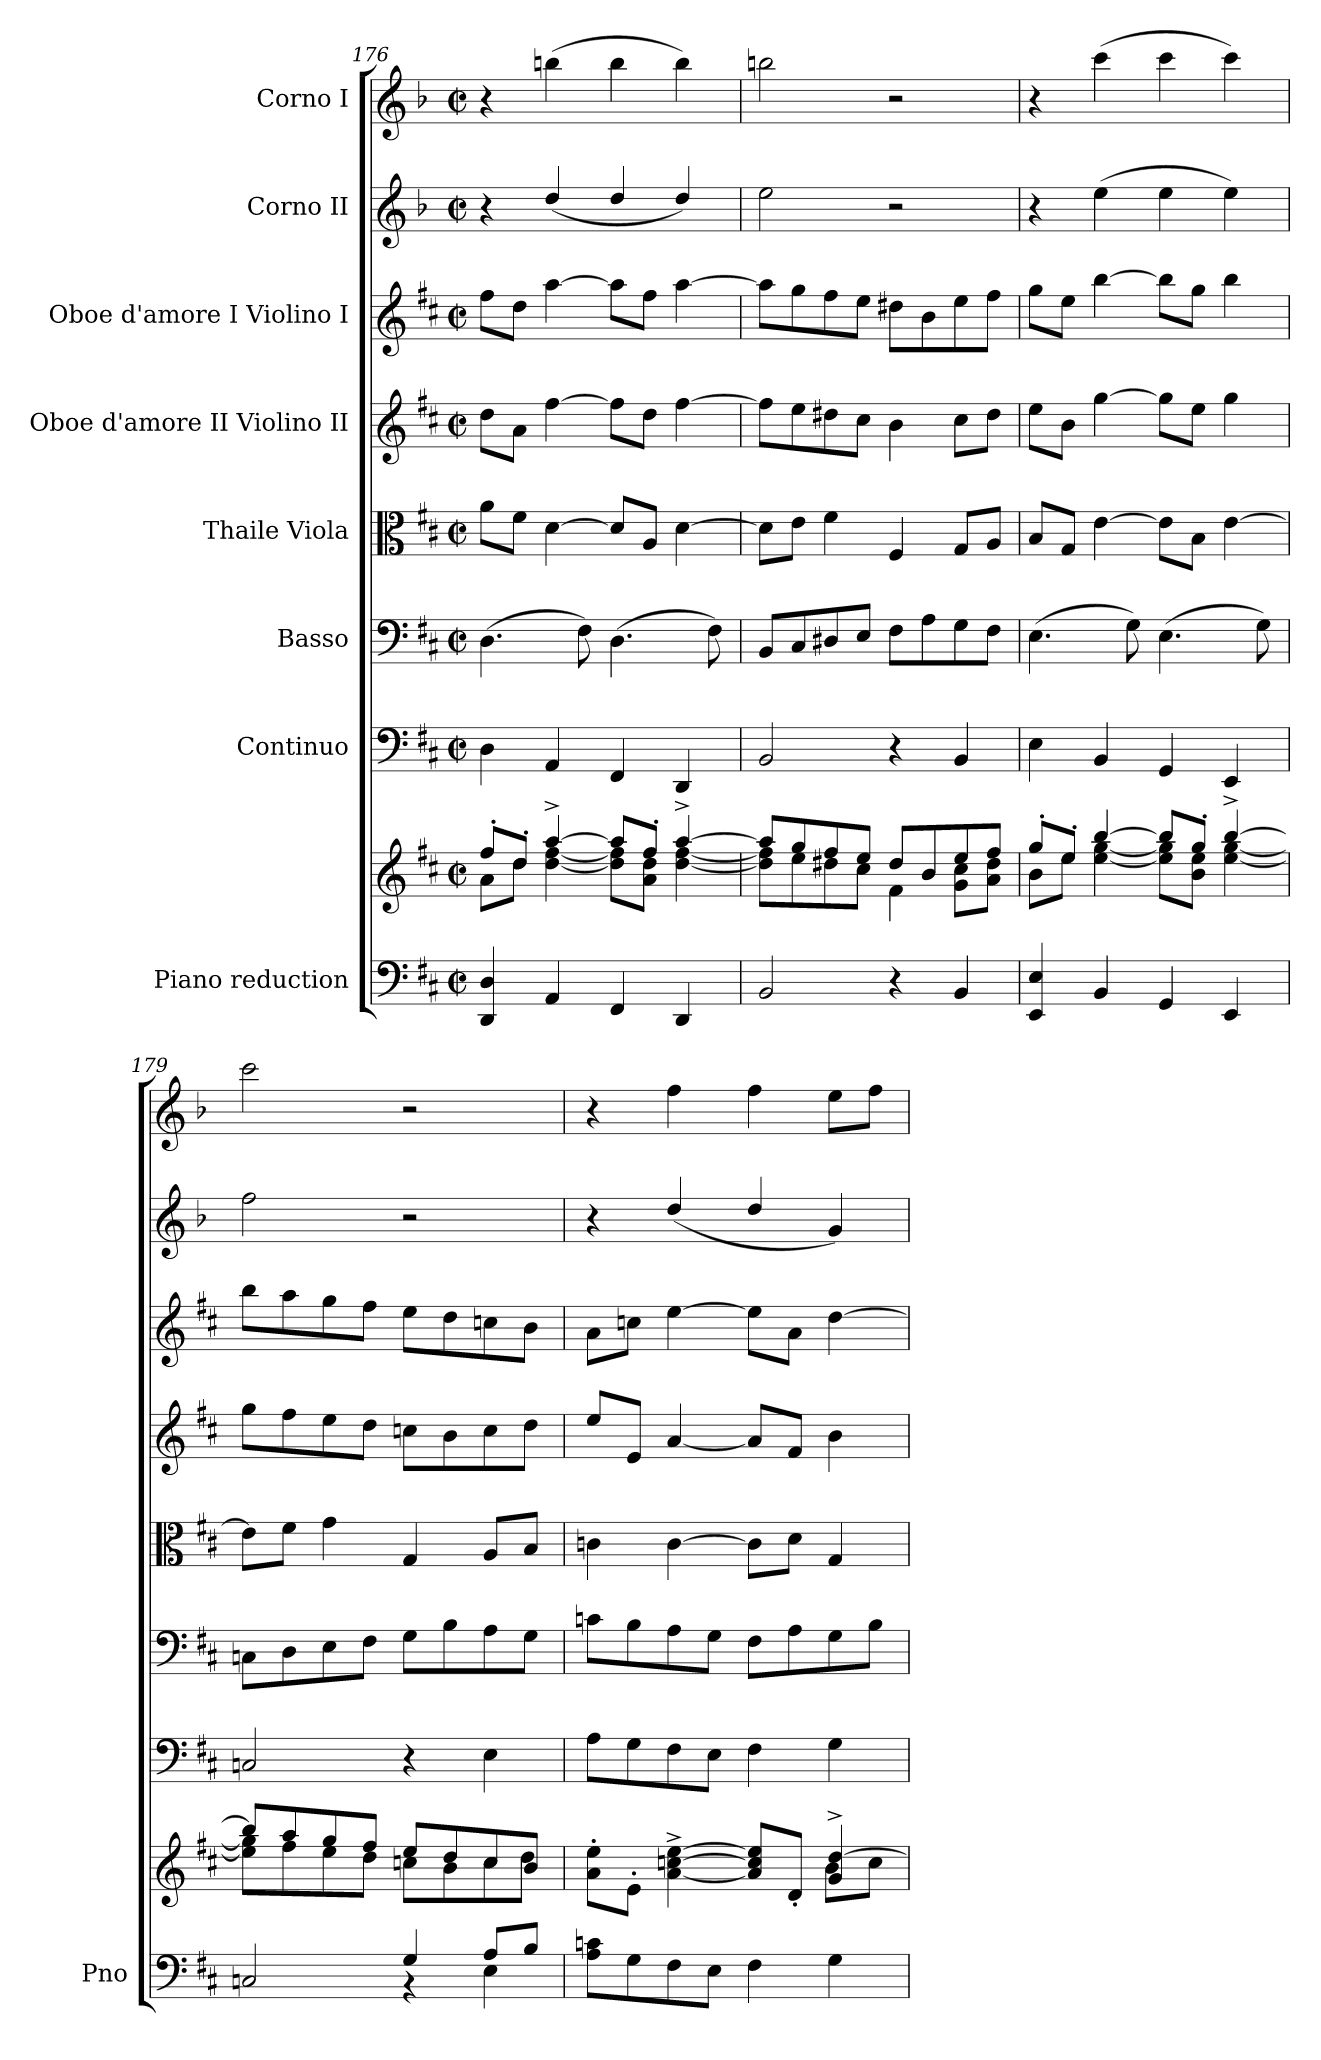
**kern	**kern	**kern	**kern	**kern	**kern	**kern	**kern	**kern
*part8	*part8	*part7	*part6	*part5	*part4	*part3	*part2	*part1
*staff9	*staff8	*staff7	*staff6	*staff5	*staff4	*staff3	*staff2	*staff1
*I"Piano reduction	*	*I"Continuo	*I"Basso	*I"Thaile Viola	*I"Oboe d'amore II Violino II	*I"Oboe d'amore I Violino I	*I"Corno II	*I"Corno I
*I'Pno	*	*	*	*	*	*	*	*
*clefF4	*clefG2	*clefF4	*clefF4	*clefC3	*clefG2	*clefG2	*clefG2	*clefG2
*	*	*	*	*	*	*	*ITrd3c5	*ITrd3c5
*k[f#c#]	*k[f#c#]	*k[f#c#]	*k[f#c#]	*k[f#c#]	*k[f#c#]	*k[f#c#]	*k[]	*k[]
*M2/2	*M2/2	*M2/2	*M2/2	*M2/2	*M2/2	*M2/2	*M2/2	*M2/2
*met(c|)	*met(c|)	*met(c|)	*met(c|)	*met(c|)	*met(c|)	*met(c|)	*met(c|)	*met(c|)
=176	=176	=176	=176	=176	=176	=176	=176	=176
*	*^	*	*	*	*	*	*	*
4DD/ 4D/	8ff#'/L	8a\L	4D\	(4.D\	8a\L	8dd\L	8ff#\L	4r	4r
.	8dd'/J	8dd\J	.	.	8f#\J	8a\J	8dd\J	.	.
4AA/	[4aa^/	[4dd\ [4ff#\	4AA/	.	[4d\	[4ff#\	[4aa\	(4a/	(4ff#X\
.	.	.	.	8F#\)	.	.	.	.	.
4FF#/	8aa/L]	8dd\] 8ff#\]L	4FF#/	(4.D\	8d/L]	8ff#\L]	8aa\L]	4a/	4ff#\
.	8ff#'/J	8a\ 8dd\J	.	.	8A/J	8dd\J	8ff#\J	.	.
4DD/	[4aa^/	[4dd\ [4ff#\	4DD/	.	[4d\	[4ff#\	[4aa\	4a/)	4ff#\)
.	.	.	.	8F#\)	.	.	.	.	.
=177	=177	=177	=177	=177	=177	=177	=177	=177	=177
2BB/	8aa/L]	8dd\] 8ff#\]L	2BB/	8BB/L	8d\L]	8ff#\L]	8aa\L]	2b\	2ff#X\
.	8gg/	8ee\	.	8C#/	8e\J	8ee\	8gg\	.	.
.	8ff#/	8dd#X\	.	8D#X/	4f#\	8dd#X\	8ff#\	.	.
.	8ee/J	8cc#\J	.	8E/J	.	8cc#\J	8ee\J	.	.
4r	8dd#/L	4f#\	4r	8F#\L	4F#/	4b\	8dd#X\L	2r	2r
.	8b/	.	.	8A\	.	.	8b\	.	.
4BB/	8ee/	8g\ 8cc#\L	4BB/	8G\	8G/L	8cc#\L	8ee\	.	.
.	8ff#/J	8a\ 8dd#\J	.	8F#\J	8A/J	8dd#\J	8ff#\J	.	.
=178	=178	=178	=178	=178	=178	=178	=178	=178	=178
4EE/ 4E/	8gg'/L	8b\L	4E\	(4.E\	8B/L	8ee\L	8gg\L	4r	4r
.	8ee'/J	8ee\J	.	.	8G/J	8b\J	8ee\J	.	.
4BB/	[4bb/	[4ee\ [4gg\	4BB/	.	[4e\	[4gg\	[4bb\	(4b\	(4gg\
.	.	.	.	8G\)	.	.	.	.	.
4GG/	8bb/L]	8ee\] 8gg\]L	4GG/	(4.E\	8e\L]	8gg\L]	8bb\L]	4b\	4gg\
.	8gg'/J	8b\ 8ee\J	.	.	8B\J	8ee\J	8gg\J	.	.
4EE/	[4bb^/	[4ee\ [4gg\	4EE/	.	[4e\	4gg\	4bb\	4b\)	4gg\)
.	.	.	.	8G\)	.	.	.	.	.
!!LO:PB:g=z
=179	=179	=179	=179	=179	=179	=179	=179	=179	=179
*^	*	*	*	*	*	*	*	*	*
2Cn/	2ryy	8bb/L]	8ee\] 8gg\]L	2Cn/	8Cn\L	8e\L]	8gg\L	8bb\L	2cc\	2gg\
.	.	8aa/	8ff#\	.	8D\	8f#\J	8ff#\	8aa\	.	.
.	.	8gg/	8ee\	.	8E\	4g\	8ee\	8gg\	.	.
.	.	8ff#/J	8dd\J	.	8F#\J	.	8dd\J	8ff#\J	.	.
4G/	4r	8ee/L	8ccn\L	4r	8G\L	4G/	8ccn\L	8ee\L	2r	2r
.	.	8dd/	8b\	.	8B\	.	8b\	8dd\	.	.
8A/L	4E\	8cc/	8cc\	4E\	8A\	8A/L	8cc\	8ccn\	.	.
8B/J	.	8b/J	8dd\J	.	8G\J	8B/J	8dd\J	8b\J	.	.
*v	*v	*	*	*	*	*	*	*	*	*
=180	=180	=180	=180	=180	=180	=180	=180	=180	=180
8A\ 8cn\L	8a\'> 8ee\'>L	4ryy	8A\L	8cn\L	4cn\	8ee/L	8a\L	4r	4r
8G\	8e'>\J	.	8G\	8B\	.	8e/J	8ccn\J	.	.
8F#\	[<4a\^> [>4ccn\^> [>4ee\^>	4ryy	8F#\	8A\	[4c\	[4a/	[4ee\	(4a/	4cc\
8E\J	.	.	8E\J	8G\J	.	.	.	.	.
4F#\	8a/] 8cc/] 8ee/]L	4ryy	4F#\	8F#\L	8c\L]	8a/L]	8ee\L]	4a/	4cc\
.	8d'</J	.	.	8A\	8d\J	8f#/J	8a\J	.	.
4G\	4g/^ [4dd/^	8b\L	4G\	8G\	4G/	4b\	[4dd\	4d/)	8b\L
.	.	8cc\J	.	8B\J	.	.	.	.	8cc\J
*	*v	*v	*	*	*	*	*	*	*
=	=	=	=	=	=	=	=	=
*-	*-	*-	*-	*-	*-	*-	*-	*-
